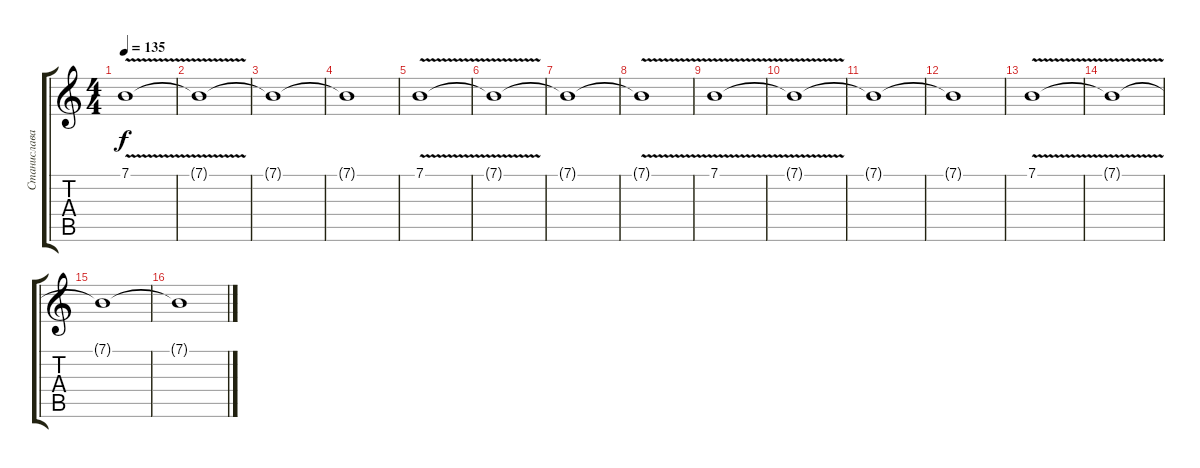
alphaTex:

\track ("Станислава Матвеева (клавишные)" "Станислава") {instrument choiraahs}
\staff {score tabs}
\tuning (E4 B3 G3 D3 A2 E2) {hide}
\ts (4 4)
\tempo 135
\clef g2
\ks c
7.1{v}.1{dy f instrument synthstrings2} |
7.1{t}.1 |
7.1{t}.1 |
7.1{t}.1 |
7.1{v}.1{instrument synthstrings2} |
7.1{t}.1 |
7.1{t}.1 |
7.1{v t}.1 |
7.1{v}.1{instrument synthstrings2} |
7.1{t}.1 |
7.1{t}.1 |
7.1{t}.1 |
7.1{v}.1{instrument synthstrings2} |
7.1{t}.1 |
7.1{t}.1 |
7.1{t}.1
